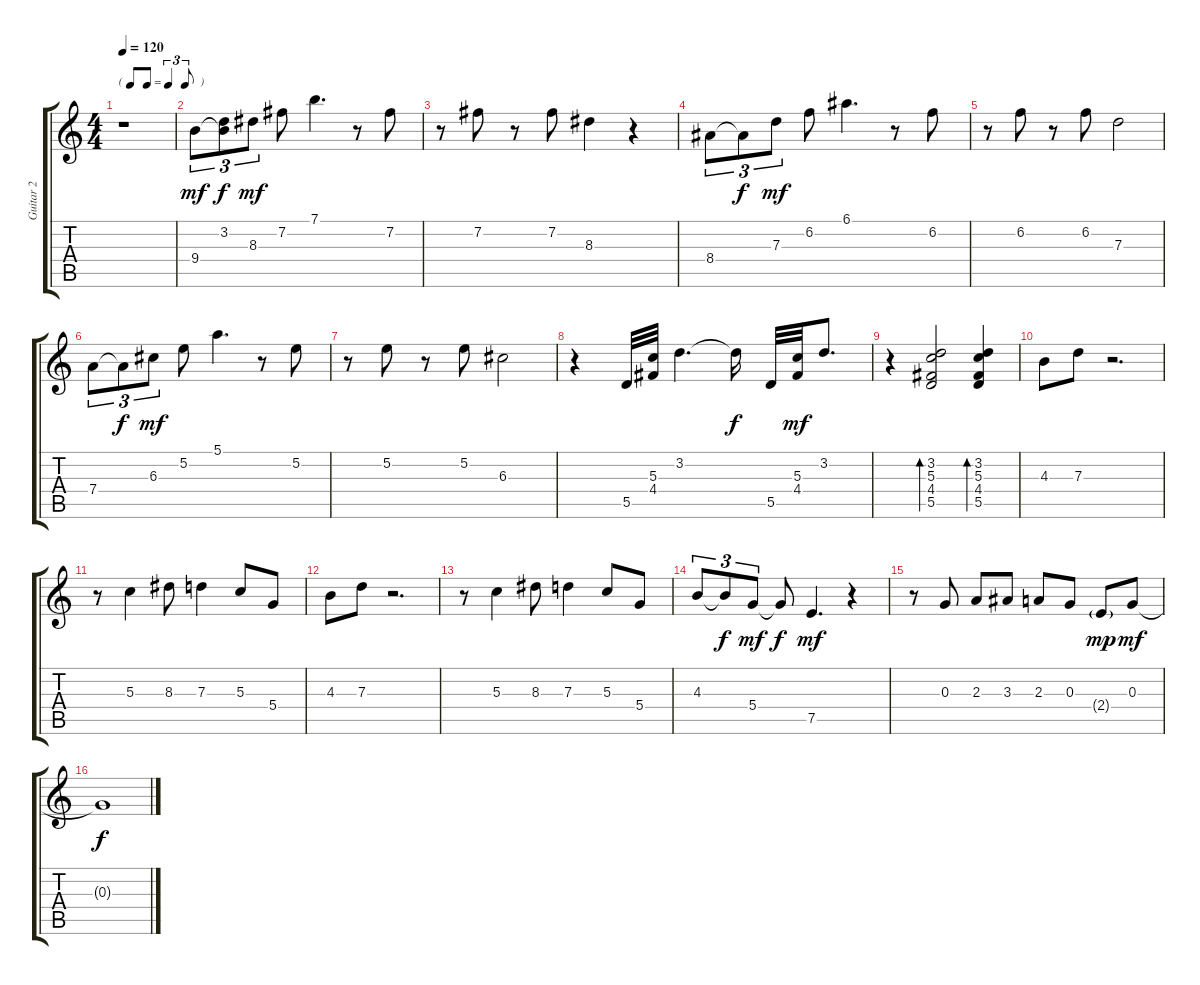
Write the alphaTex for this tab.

\track ("Guitar 2" "Guitar 2") {instrument electricguitarjazz}
\staff {score tabs}
\tuning (E4 B3 G3 D3 A2 E2) {hide}
\ts (4 4)
\tf triplet8th
\tempo 120
\clef g2
\ks c
r.1{dy mp} |
9.4.8{tu (3 2) dy mf} (3.2{t} 9.4{t}).8{tu (3 2) dy f} 8.3.8{tu (3 2) dy mf} 7.2.8 7.1.4{d} r.8 7.2.8 |
r.8 7.2.8 r.8 7.2.8 8.3.4 r.4 |
8.4.8{tu (3 2)} 8.4{t}.8{tu (3 2) dy f} 7.3.8{tu (3 2) dy mf} 6.2.8 6.1.4{d} r.8 6.2.8 |
r.8 6.2.8 r.8 6.2.8 7.3.2 |
7.4.8{tu (3 2)} 7.4{t}.8{tu (3 2) dy f} 6.3.8{tu (3 2) dy mf} 5.2.8 5.1.4{d} r.8 5.2.8 |
r.8 5.2.8 r.8 5.2.8 6.3.2 |
r.4 5.5.32 (5.3 4.4).32 3.2.4{d} 3.2{t}.16{dy f} 5.5.32 (5.3 4.4).32{dy mf} 3.2.8{d} |
r.4 (3.2 5.3 4.4 5.5).2{bd 480} (3.2 5.3 4.4 5.5).4{bd 240} |
4.3.8 7.3.8 r.2{d} |
r.8 5.3.4 8.3.8 7.3.4 5.3.8 5.4.8 |
4.3.8 7.3.8 r.2{d} |
r.8 5.3.4 8.3.8 7.3.4 5.3.8 5.4.8 |
4.3.8{tu (3 2)} 4.3{t}.8{tu (3 2) dy f} 5.4.8{tu (3 2) dy mf} 5.4{t}.8{dy f} 7.5.4{d dy mf} r.4 |
r.8 0.3.8 2.3.8 3.3.8 2.3.8 0.3.8 2.4{g}.8{dy mp} 0.3.8{dy mf} |
0.3{t}.1{dy f}
